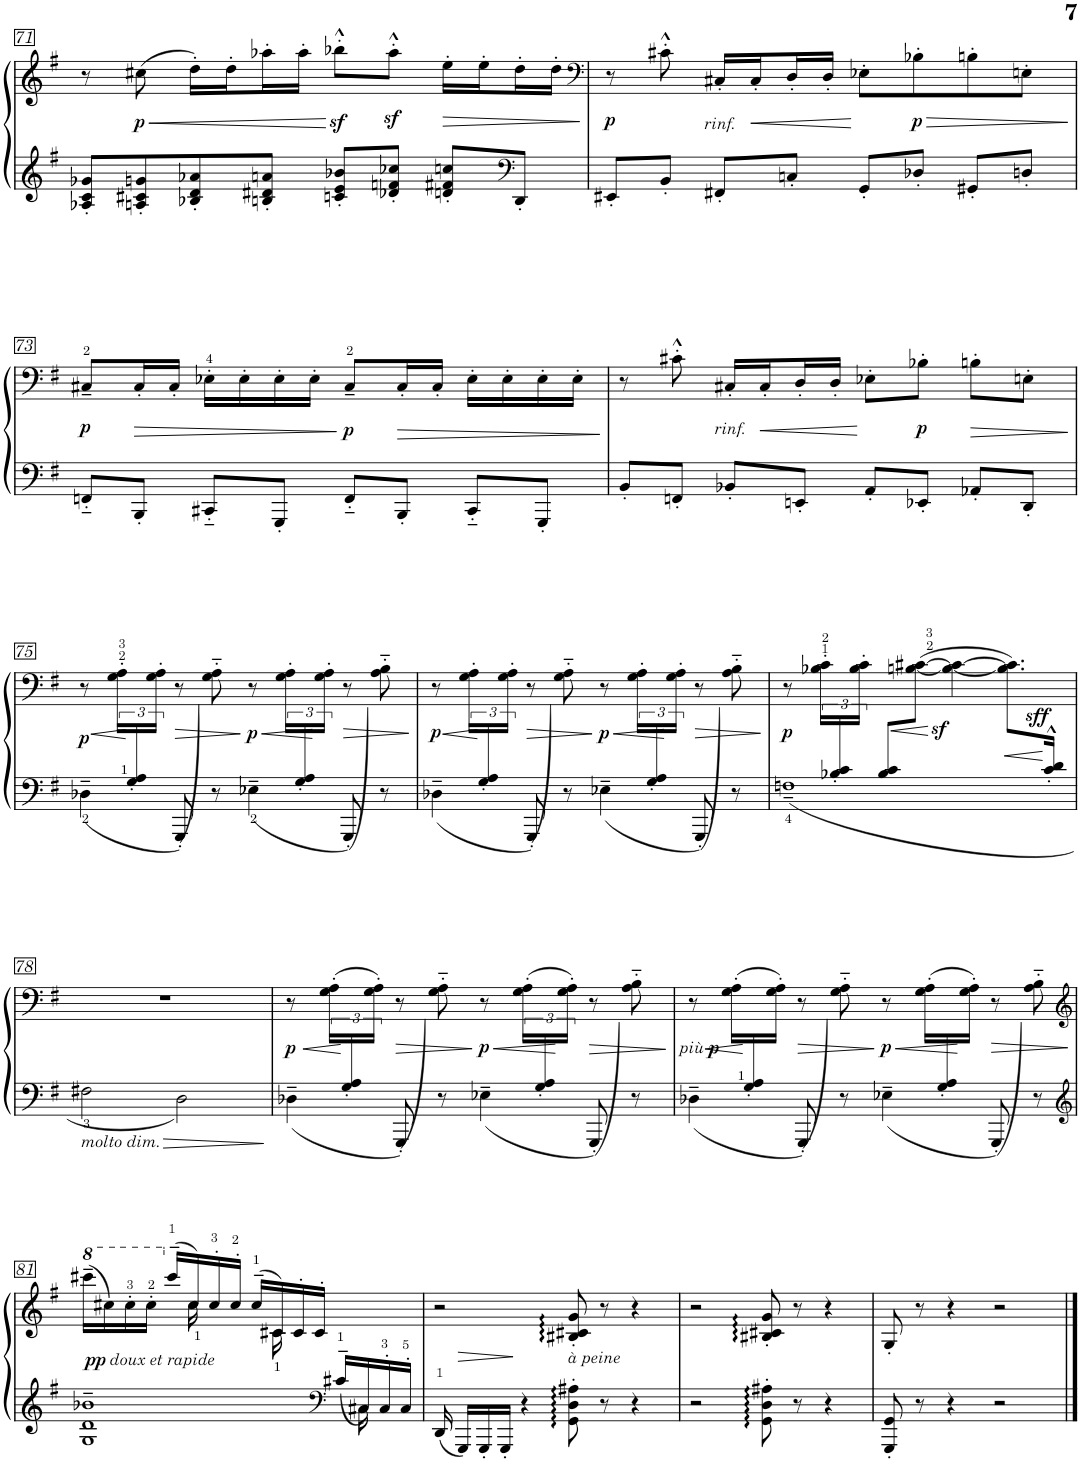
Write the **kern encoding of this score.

**kern	**kern	**dynam
*part1	*part1	*part1
*staff2	*staff1	*staff1/2
*I"IX	*	*
!!LO:PB:g=z
*clefG2	*clefG2	*
*k[f#]	*k[f#]	*
*M4/4	*M4/4	*
=71	=71	=71
8A-X/' 8c/' 8g-X/'L	8r	.
!	!	!LO:HP:b
!	!	!LO:DY:n=1:b
8An/' 8c#X/' 8gn/'	(8cc#X\	< p
8B-X/' 8d/' 8a-X/'	16dd'\LL)	.
.	16dd'\J	.
8Bn/' 8d#X/' 8an/'J	16aa-X'\L	.
.	16aa-'\JJ	.
8cn/' 8e/' 8b-X/'L	8bb-Xz<'^^\L	.
8d-X/' 8fn/' 8cc-X/'J	8aa-z<'^^\J	.
!	!	!LO:HP:b
8dn/' 8f#X/' 8ccn/'L	16ee'\LL	>
.	16ee'\J	.
*clefF4	*	*
8DDn'/J	16dd'\L	.
.	16dd'\JJ	.
.	.	[
=72	=72	=72
*	*clefF4	*
!	!	!LO:DY:b
8EE#X'/L	8r	p
8BB'/J	8c#X'^^\	.
!	!	!LO:DY:b
8FF#X'/L	16C#X'/LL	other-dynamics
!	!	!LO:HP:b
.	16C#'/J	<
8Cn'/J	16D'/L	.
.	16D'/JJ	.
8GG'/L	8E-X'\L	]
!	!	!LO:HP:b
!	!	!LO:DY:n=1:b
8D-X'/J	8B-X'\	> p
8GG#X'/L	8Bn'\	.
8Dn'/J	8En'\J	.
.	.	[
!!LO:LB:g=z
=73	=73	=73
!	!	!LO:DY:b
8FFn'~/L	8C#X~/L	p
!	!	!LO:HP:b
8BBB'/J	16C#'/L	>
.	16C#'/JJ	.
8CC#X'~/L	16E-X'\LL	.
.	16E-'\	.
8GGG'/J	16E-'\	.
.	16E-'\JJ	.
!	!	!LO:DY:n=1:b
8FF'~/L	8C#~/L	] p
!	!	!LO:HP:b
8BBB'/J	16C#'/L	>
.	16C#'/JJ	.
8CC#'~/L	16E-'\LL	.
.	16E-'\	.
8GGG'/J	16E-'\	.
.	16E-'\JJ	.
.	.	]
=74	=74	=74
8BB'/L	8r	.
8FFn'/J	8c#X'^^\	.
!	!	!LO:DY:b
8BB-X'/L	16C#X'/LL	other-dynamics
!	!	!LO:HP:b
.	16C#'/J	<
8EEn'/J	16D'/L	.
.	16D'/JJ	.
8AA'/L	8E-X'\L	]
!	!	!LO:DY:b
8EE-X'/J	8B-X'\J	p
!	!	!LO:HP:b
8AA-X'/L	8Bn'\L	>
8DD'/J	8En'\J	.
.	.	[
!!LO:LB:g=z
=75	=75	=75
*^	*	*
!	!	!	!LO:DY:b
6ryy	4D-X~\	8r	p
!	!	!	!LO:HP:b
.	.	24G\' 24A\'LL	<
24G/<' 24A/<'	.	24ryy	]
24%11ryy	.	24G\' 24A\'JJ	.
!	!	!	!LO:HP:b
.	8GGG'/	8r	>
.	8r	(8G\'~ 8A\'~	.
!	!	!	!LO:HP:n=1:b
!	!	!	!LO:DY:n=1:b
.	4E-X~\	8r	[ < p
.	.	24G\' 24A\'LL	.
24G/' 24A/'	.	24ryy	.
24%7ryy	.	24G\' 24A\'JJ	]
!	!	!	!LO:HP:b
.	(8GGG'/	8r	>
.	8r	(8A\'~ 8B\'~	.
*v	*v	*	*
.	.	[
=76	=76	=76
*^	*	*
!	!	!	!LO:DY:b
6ryy	4D-X~\	8r	p
!	!	!	!LO:HP:b
.	.	24G\' 24A\'LL	<
24G/' 24A/'	.	24ryy	]
24%11ryy	.	24G\' 24A\'JJ	.
!	!	!	!LO:HP:b
.	8GGG'/	8r	>
.	8r	(8G\'~ 8A\'~	.
!	!	!	!LO:HP:n=1:b
!	!	!	!LO:DY:n=1:b
.	4E-X~\	8r	[ < p
.	.	24G\' 24A\'LL	.
24G/' 24A/'	.	24ryy	.
24%7ryy	.	24G\' 24A\'JJ	]
!	!	!	!LO:HP:b
.	(8GGG'/	8r	>
.	8r	8A\'~ 8B\'~)	.
*v	*v	*	*
.	.	[
=77	=77	=77
*^	*	*
!	!	!	!LO:DY:b
6ryy	1Fn~<	8r	p
.	.	24B-X\' 24c\'LL	.
24B-X/' 24c/'	.	24ryy	.
24ryy	.	24B-\' 24c\'JJ	.
!	!	!	!LO:HP:b=2
8B-/ 8c/L	.	8ryy	<
16ryy	.	([8Bn\z< [8c#X\z<J	.
.	.	4B\_ 4c#\_	]
!	!	!	!LO:HP:b
.	.	8.B\] 8.c#\]L)	<
!	!	!	!LO:DY:n=1:b
16c/'^^ 16d/'^^Jk	.	16ryy	[ other-dynamics
*v	*v	*	*
!!LO:LB:g=z
=78	=78	=78
!LO:TX:b:i:t=molto dim.	!	!
!	!	!LO:HP:b=2
2F#X\	1r	>
2D\	.	.
.	.	[
=79	=79	=79
*^	*	*
!	!	!	!LO:DY:b
6ryy	4D-X~\	8r	p
!	!	!	!LO:HP:b
.	.	(24G\' 24A\'LL	<
24G/' 24A/'	.	24ryy	]
24%11ryy	.	24G\' 24A\'JJ)	.
!	!	!	!LO:HP:b
.	8GGG'/	8r	>
.	8r	(8G\'~ 8A\'~	.
!	!	!	!LO:HP:n=1:b
!	!	!	!LO:DY:n=1:b
.	4E-X~\	8r	[ < p
.	.	24G\' 24A\'LL	.
24G/' 24A/'	.	24ryy	.
24%7ryy	.	24G\' 24A\'JJ)	]
!	!	!	!LO:HP:b
.	(8GGG'/	8r	>
.	8r	(8A\'~ 8B\'~	.
*v	*v	*	*
.	.	[
=80	=80	=80
*^	*	*
!	!	!	!LO:DY:b
!	!	!	!LO:DY:n=1:b
6ryy	4D-X~\	8r	other-dynamics p
*	*	*Xtuplet	*
!	!	!	!LO:HP:b
.	.	(24G\' 24A\'LL	<
24G/<' 24A/<'	.	24ryy	]
24%11ryy	.	24G\' 24A\'JJ)	.
!	!	!	!LO:HP:b
.	8GGG'/	8r	>
.	8r	(8G\'~ 8A\'~	.
!	!	!	!LO:HP:n=1:b
!	!	!	!LO:DY:n=2:b
.	4E-X~\	8r	[ < p
.	.	24G\' 24A\'LL	.
24G/' 24A/'	.	24ryy	.
24%7ryy	.	24G\' 24A\'JJ)	]
!	!	!	!LO:HP:b
.	8GGG'/	8r	>
.	8r	(8A\'~ 8B\'~	.
*v	*v	*	*
.	.	[
!!LO:LB:g=z
=81	=81	=81
*clefG2	*clefG2	*
*^	*	*
*	*^	*	*
*	*	*	*8va	*
*	*	*	*^	*
1G~ 1d~ 1b-X~	2.ryy	16ryy	(16cccc#X~\LL	16ryy	.
*	*v	*v	*	*	*
*	*	*v	*v	*
.	.	16ccc#X\)	.
.	.	16ccc#'\	.
!	!	!	!LO:DY:b
!	!	!	!LO:DY:n=1:b
.	.	16ccc#'\JJ	pp other-dynamics
*	*	*X8va	*
.	.	(>16ccc#~>/LL	.
*	*	*^	*
.	.	16cc#/)	16cc#\	.
.	.	16cc#'>/	8.ryy	.
.	.	16cc#'>/JJ	.	.
.	.	(>16cc#~>/LL	.	.
.	.	16c#X</)	16c#\	.
.	.	16c#'>/	4.ryy	.
.	.	16c#'>/JJ	.	.
*clefF4	*	*	*	*
.	16c#X~/LL	4ryy	.	.
*	*^	*	*	*
.	16C#X/	16C#\	.	.	.
.	16C#'/	8ryy	.	.	.
.	16C#'/JJ	.	.	.	.
*v	*v	*v	*	*	*
*	*v	*v	*
=82	=82	=82
16DD>/	2r	.
16GGG/LL	.	.
16GGG'/	.	.
16GGG'/JJ	.	.
4r	.	]
!	!LO:TX:b:i:t=à peine	!
8GG\' 8D\' 8A#X\'	8B#X/' 8c#X/' 8g/'	.
8r	8r	.
4r	4r	.
=83	=83	=83
2r	2r	.
8GG\' 8D\' 8A#X\'	8B#X/' 8c#X/' 8g/'	.
8r	8r	.
4r	4r	.
=84	=84	=84
8GGG/' 8GG/'	8G'/	.
8r	8r	.
4r	4r	.
2r	2r	.
==	==	==
*-	*-	*-
